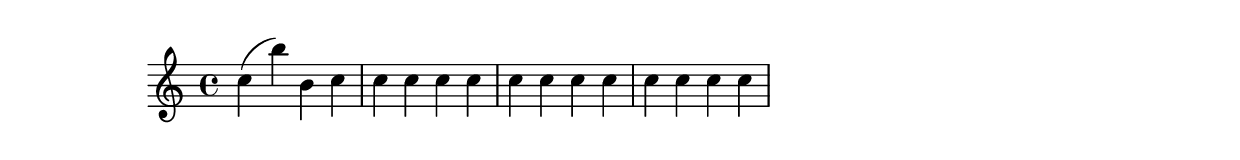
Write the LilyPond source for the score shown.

% test damping
\version "1.0.3";

\score{
	\notes\relative c'{

		c'()b' ~ b, c
		c c c c
		c c c c
		c c c c
	}
}
